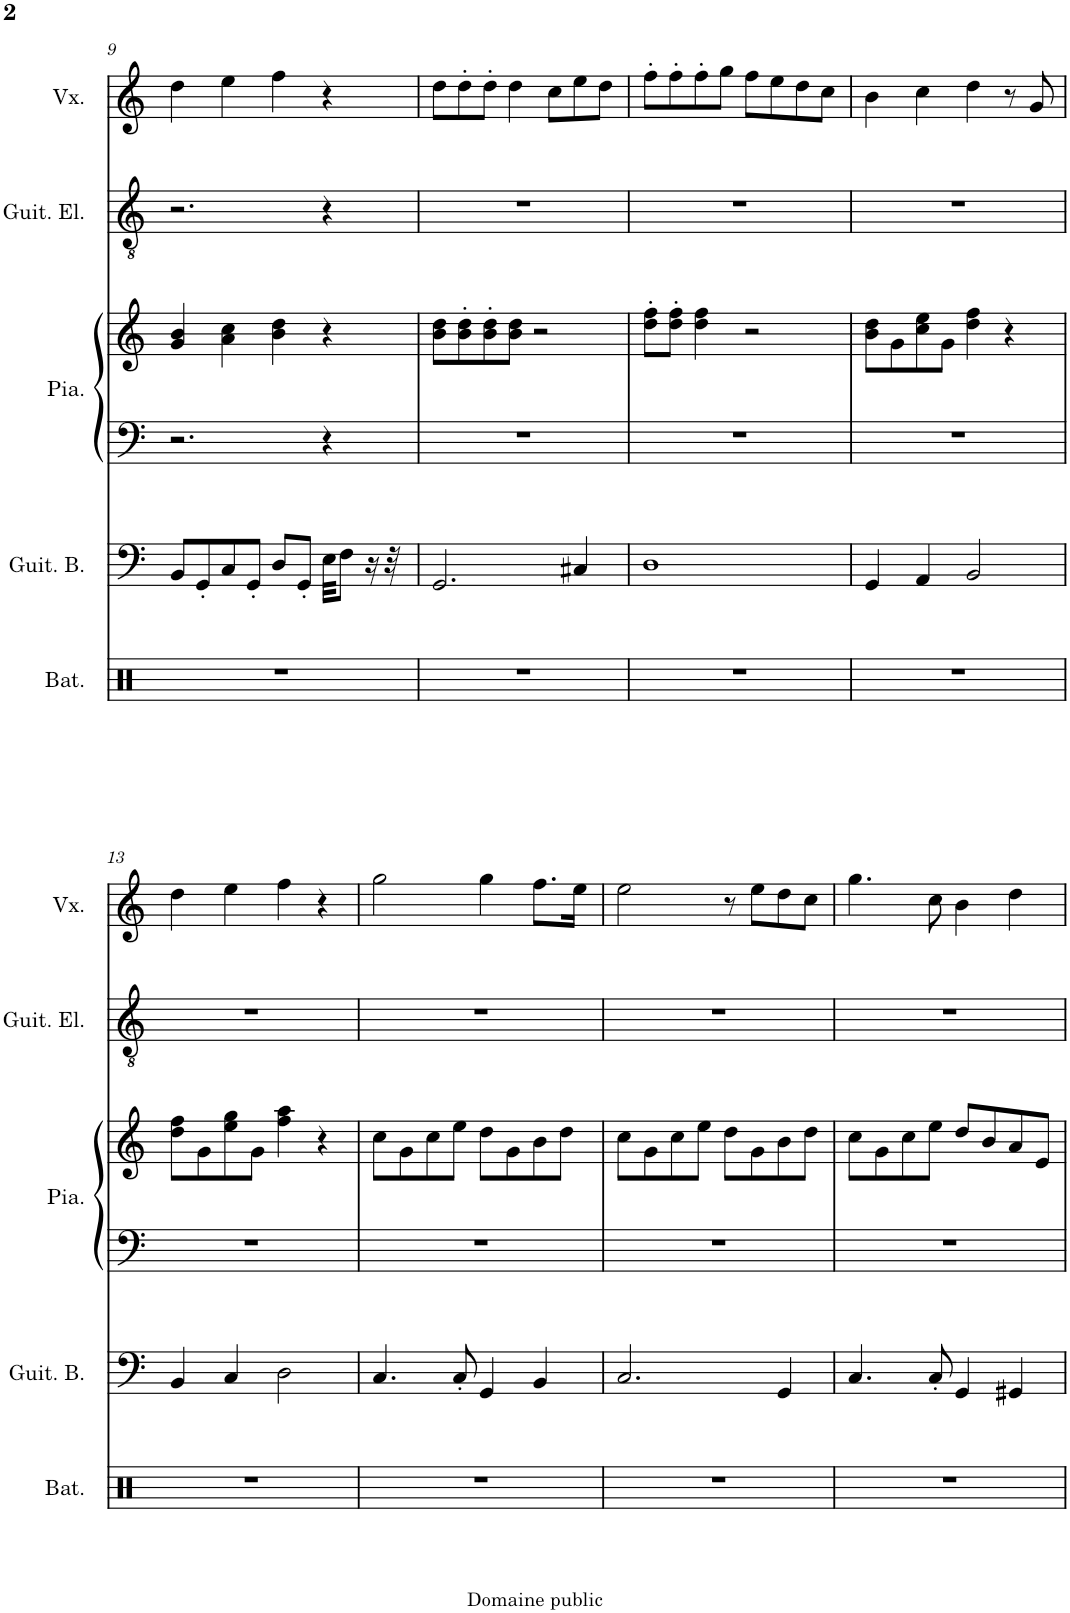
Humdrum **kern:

**kern	**kern	**kern	**kern	**kern	**kern
*part5	*part4	*part3	*part3	*part2	*part1
*staff6	*staff5	*staff4	*staff3	*staff2	*staff1
*I"Batterie	*I"Guitare Basse	*I"Piano	*	*I"Guitare électrique	*I"Voix
*I'Bat.	*I'Guit. B.	*I'Pia.	*	*I'Guit. El.	*I'Vx.
!!LO:PB:g=z
*clefX	*clefF4	*clefF4	*clefG2	*clefGv2	*clefG2
*	*Trd7c12	*	*	*	*
*k[]	*k[]	*k[]	*k[]	*k[]	*k[]
*M4/4	*M4/4	*M4/4	*M4/4	*M4/4	*M4/4
=9	=9	=9	=9	=9	=9
1r	8BB/L	2.r	4g/ 4b/	2.r	4dd\
.	8GG'/	.	.	.	.
.	8C/	.	4a\ 4cc\	.	4ee\
.	8GG'/J	.	.	.	.
.	8D/L	.	4b\ 4dd\	.	4ff\
.	8GG'/J	.	.	.	.
.	32E\KKL	4r	4r	4r	4r
.	8F\J	.	.	.	.
.	16r	.	.	.	.
.	32r	.	.	.	.
=10	=10	=10	=10	=10	=10
1r	2.GG/	1r	8b\ 8dd\L	1r	8dd\L
.	.	.	8b\' 8dd\'	.	8dd'\
.	.	.	8b\' 8dd\'	.	8dd'\J
.	.	.	8b\ 8dd\J	.	4dd\
.	.	.	2r	.	.
.	.	.	.	.	8cc\L
.	4C#X/	.	.	.	8ee\
.	.	.	.	.	8dd\J
=11	=11	=11	=11	=11	=11
1r	1D	1r	8dd\' 8ff\'L	1r	8ff'\L
.	.	.	8dd\' 8ff\'J	.	8ff'\
.	.	.	4dd\ 4ff\	.	8ff'\
.	.	.	.	.	8gg\J
.	.	.	2r	.	8ff\L
.	.	.	.	.	8ee\
.	.	.	.	.	8dd\
.	.	.	.	.	8cc\J
=12	=12	=12	=12	=12	=12
1r	4GG/	1r	8b\ 8dd\L	1r	4b\
.	.	.	8g\	.	.
.	4AA/	.	8cc\ 8ee\	.	4cc\
.	.	.	8g\J	.	.
.	2BB/	.	4dd\ 4ff\	.	4dd\
.	.	.	4r	.	8r
.	.	.	.	.	8g/
!!LO:LB:g=z
=13	=13	=13	=13	=13	=13
1r	4BB/	1r	8dd\ 8ff\L	1r	4dd\
.	.	.	8g\	.	.
.	4C/	.	8ee\ 8gg\	.	4ee\
.	.	.	8g\J	.	.
.	2D\	.	4ff\ 4aa\	.	4ff\
.	.	.	4r	.	4r
=14	=14	=14	=14	=14	=14
1r	4.C/	1r	8cc\L	1r	2gg\
.	.	.	8g\	.	.
.	.	.	8cc\	.	.
.	8C'/	.	8ee\J	.	.
.	4GG/	.	8dd\L	.	4gg\
.	.	.	8g\	.	.
.	4BB/	.	8b\	.	8.ff\L
.	.	.	8dd\J	.	.
.	.	.	.	.	16ee\Jk
=15	=15	=15	=15	=15	=15
1r	2.C/	1r	8cc\L	1r	2ee\
.	.	.	8g\	.	.
.	.	.	8cc\	.	.
.	.	.	8ee\J	.	.
.	.	.	8dd\L	.	8r
.	.	.	8g\	.	8ee\L
.	4GG/	.	8b\	.	8dd\
.	.	.	8dd\J	.	8cc\J
=16	=16	=16	=16	=16	=16
1r	4.C/	1r	8cc\L	1r	4.gg\
.	.	.	8g\	.	.
.	.	.	8cc\	.	.
.	8C'/	.	8ee\J	.	8cc\
.	4GG/	.	8dd/L	.	4b\
.	.	.	8b/	.	.
.	4GG#X/	.	8a/	.	4dd\
.	.	.	8e/J	.	.
=	=	=	=	=	=
*-	*-	*-	*-	*-	*-
